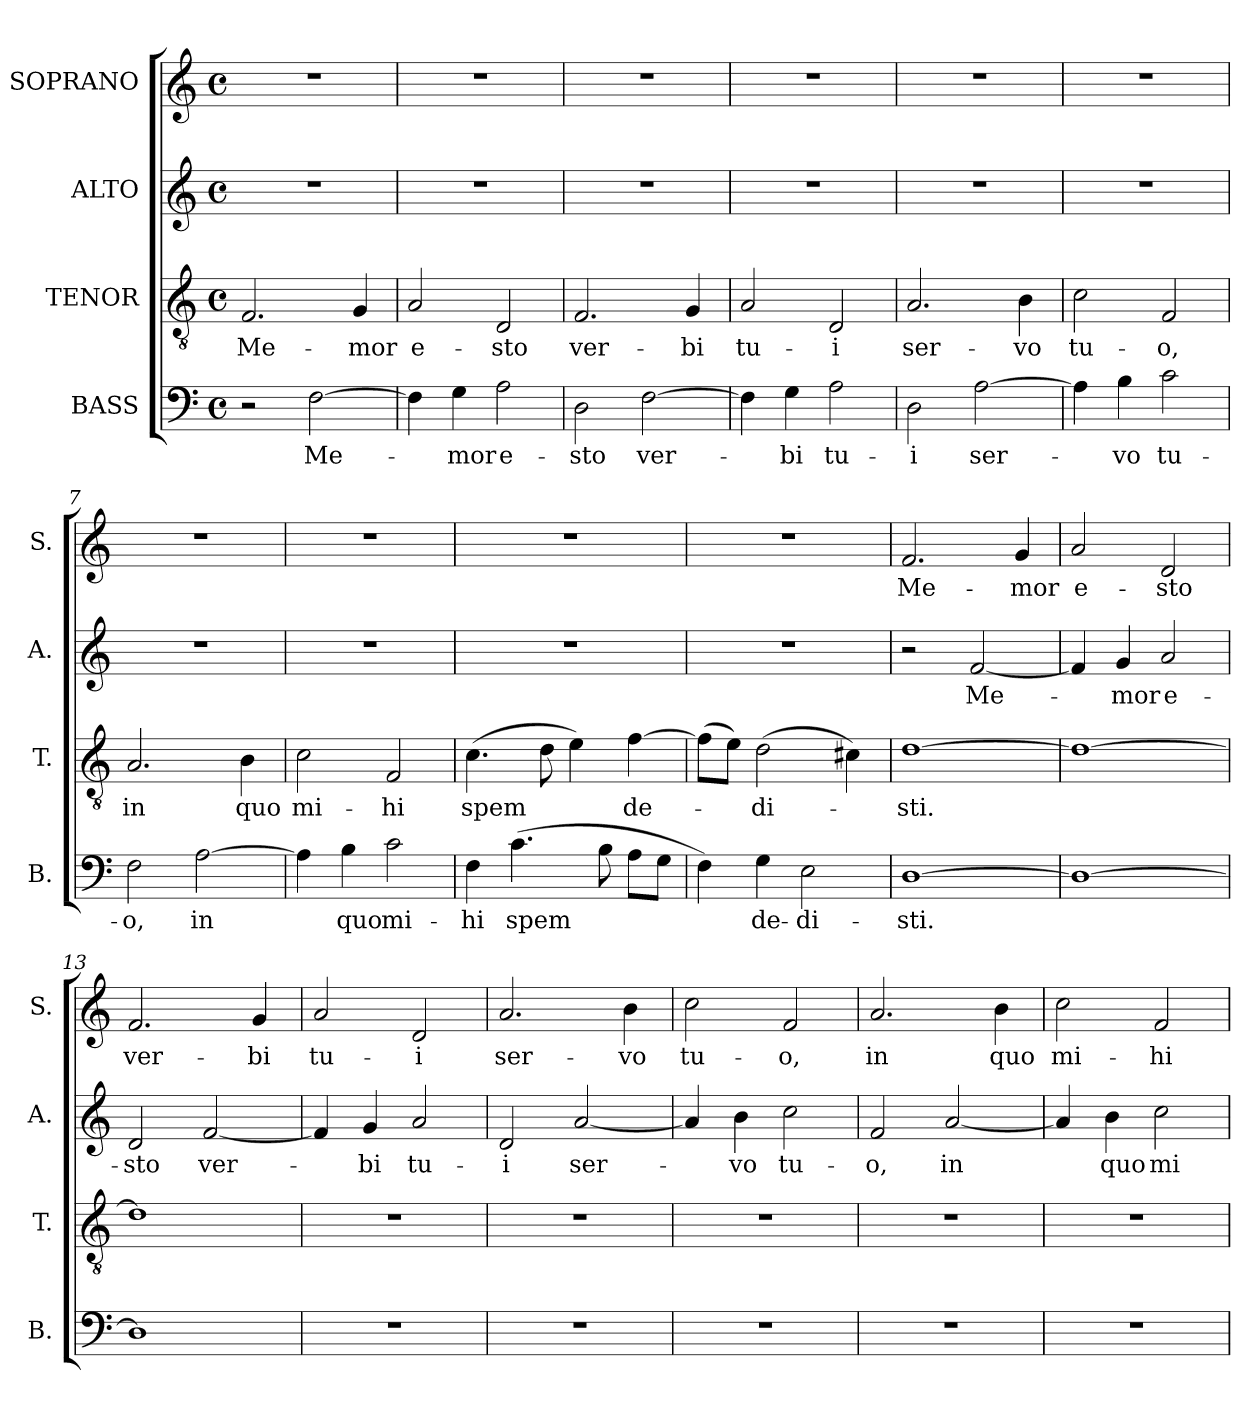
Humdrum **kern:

**kern	**text	**kern	**text	**kern	**text	**kern	**text
*part4	*part4	*part3	*part3	*part2	*part2	*part1	*part1
*staff4	*staff4	*staff3	*staff3	*staff2	*staff2	*staff1	*staff1
*I"BASS	*	*I"TENOR	*	*I"ALTO	*	*I"SOPRANO	*
*I'B.	*	*I'T.	*	*I'A.	*	*I'S.	*
*clefF4	*	*clefGv2	*	*clefG2	*	*clefG2	*
*	*	*ITrd7c12	*	*	*	*	*
*k[]	*	*k[]	*	*k[]	*	*k[]	*
*C:	*	*C:	*	*C:	*	*C:	*
*M4/4	*	*M4/4	*	*M4/4	*	*M4/4	*
*met(c)	*	*met(c)	*	*met(c)	*	*met(c)	*
*MM112	*	*MM112	*	*MM112	*	*MM112	*
=1	=1	=1	=1	=1	=1	=1	=1
!	!	!	!LO:LY:b	!	!	!	!
2r	.	2.FF/	Me-	1r	.	1r	.
!	!LO:LY:b	!	!	!	!	!	!
[2F\	Me-	.	.	.	.	.	.
!	!	!	!LO:LY:b	!	!	!	!
.	.	4GG/	-mor	.	.	.	.
=2	=2	=2	=2	=2	=2	=2	=2
!	!	!	!LO:LY:b	!	!	!	!
4F\]	.	2AA/	e-	1r	.	1r	.
!	!LO:LY:b	!	!	!	!	!	!
4G\	-mor	.	.	.	.	.	.
!	!LO:LY:b	!	!LO:LY:b	!	!	!	!
2A\	e-	2DD/	-sto	.	.	.	.
=3	=3	=3	=3	=3	=3	=3	=3
!	!LO:LY:b	!	!LO:LY:b	!	!	!	!
2D\	-sto	2.FF/	ver-	1r	.	1r	.
!	!LO:LY:b	!	!	!	!	!	!
[2F\	ver-	.	.	.	.	.	.
!	!	!	!LO:LY:b	!	!	!	!
.	.	4GG/	-bi	.	.	.	.
=4	=4	=4	=4	=4	=4	=4	=4
!	!	!	!LO:LY:b	!	!	!	!
4F\]	.	2AA/	tu-	1r	.	1r	.
!	!LO:LY:b	!	!	!	!	!	!
4G\	-bi	.	.	.	.	.	.
!	!LO:LY:b	!	!LO:LY:b	!	!	!	!
2A\	tu-	2DD/	-i	.	.	.	.
=5	=5	=5	=5	=5	=5	=5	=5
!	!LO:LY:b	!	!LO:LY:b	!	!	!	!
2D\	-i	2.AA/	ser-	1r	.	1r	.
!	!LO:LY:b	!	!	!	!	!	!
[2A\	ser-	.	.	.	.	.	.
!	!	!	!LO:LY:b	!	!	!	!
.	.	4BB\	-vo	.	.	.	.
=6	=6	=6	=6	=6	=6	=6	=6
!	!	!	!LO:LY:b	!	!	!	!
4A\]	.	2C\	tu-	1r	.	1r	.
!	!LO:LY:b	!	!	!	!	!	!
4B\	-vo	.	.	.	.	.	.
!	!LO:LY:b	!	!LO:LY:b	!	!	!	!
2c\	tu-	2FF/	-o,	.	.	.	.
=7	=7	=7	=7	=7	=7	=7	=7
!	!LO:LY:b	!	!LO:LY:b	!	!	!	!
2F\	-o,	2.AA/	in	1r	.	1r	.
!	!LO:LY:b	!	!	!	!	!	!
[2A\	in	.	.	.	.	.	.
!	!	!	!LO:LY:b	!	!	!	!
.	.	4BB\	quo	.	.	.	.
=8	=8	=8	=8	=8	=8	=8	=8
!	!	!	!LO:LY:b	!	!	!	!
4A\]	.	2C\	mi-	1r	.	1r	.
!	!LO:LY:b	!	!	!	!	!	!
4B\	quo	.	.	.	.	.	.
!	!LO:LY:b	!	!LO:LY:b	!	!	!	!
2c\	mi-	2FF/	-hi	.	.	.	.
=9	=9	=9	=9	=9	=9	=9	=9
!	!LO:LY:b	!	!LO:LY:b	!	!	!	!
4F\	-hi	(>4.C\	spem	1r	.	1r	.
!	!LO:LY:b	!	!	!	!	!	!
(>4.c\	spem	.	.	.	.	.	.
.	.	8D\	.	.	.	.	.
.	.	4E\)	.	.	.	.	.
8B\	.	.	.	.	.	.	.
!	!	!	!LO:LY:b	!	!	!	!
8A\L	.	[4F\	de-	.	.	.	.
8G\J	.	.	.	.	.	.	.
=10	=10	=10	=10	=10	=10	=10	=10
4F\)	.	(>8F\L]	.	1r	.	1r	.
.	.	8E\J)	.	.	.	.	.
!	!LO:LY:b	!	!LO:LY:b	!	!	!	!
4G\	de-	(>2D\	-di-	.	.	.	.
!	!LO:LY:b	!	!	!	!	!	!
2E\	-di-	.	.	.	.	.	.
.	.	4C#X\)	.	.	.	.	.
!!LO:LB:g=z
=11	=11	=11	=11	=11	=11	=11	=11
!	!LO:LY:b	!	!LO:LY:b	!	!	!	!LO:LY:b
[1D	-sti.	[1D	-sti.	2r	.	2.f/	Me-
!	!	!	!	!	!LO:LY:b	!	!
.	.	.	.	[2f/	Me-	.	.
!	!	!	!	!	!	!	!LO:LY:b
.	.	.	.	.	.	4g/	-mor
=12	=12	=12	=12	=12	=12	=12	=12
!	!	!	!	!	!	!	!LO:LY:b
1D_	.	1D_	.	4f/]	.	2a/	e-
!	!	!	!	!	!LO:LY:b	!	!
.	.	.	.	4g/	-mor	.	.
!	!	!	!	!	!LO:LY:b	!	!LO:LY:b
.	.	.	.	2a/	e-	2d/	-sto
=13	=13	=13	=13	=13	=13	=13	=13
!	!	!	!	!	!LO:LY:b	!	!LO:LY:b
1D]	.	1D]	.	2d/	-sto	2.f/	ver-
!	!	!	!	!	!LO:LY:b	!	!
.	.	.	.	[2f/	ver-	.	.
!	!	!	!	!	!	!	!LO:LY:b
.	.	.	.	.	.	4g/	-bi
=14	=14	=14	=14	=14	=14	=14	=14
!	!	!	!	!	!	!	!LO:LY:b
1r	.	1r	.	4f/]	.	2a/	tu-
!	!	!	!	!	!LO:LY:b	!	!
.	.	.	.	4g/	-bi	.	.
!	!	!	!	!	!LO:LY:b	!	!LO:LY:b
.	.	.	.	2a/	tu-	2d/	-i
=15	=15	=15	=15	=15	=15	=15	=15
!	!	!	!	!	!LO:LY:b	!	!LO:LY:b
1r	.	1r	.	2d/	-i	2.a/	ser-
!	!	!	!	!	!LO:LY:b	!	!
.	.	.	.	[2a/	ser-	.	.
!	!	!	!	!	!	!	!LO:LY:b
.	.	.	.	.	.	4b\	-vo
=16	=16	=16	=16	=16	=16	=16	=16
!	!	!	!	!	!	!	!LO:LY:b
1r	.	1r	.	4a/]	.	2cc\	tu-
!	!	!	!	!	!LO:LY:b	!	!
.	.	.	.	4b\	-vo	.	.
!	!	!	!	!	!LO:LY:b	!	!LO:LY:b
.	.	.	.	2cc\	tu-	2f/	-o,
=17	=17	=17	=17	=17	=17	=17	=17
!	!	!	!	!	!LO:LY:b	!	!LO:LY:b
1r	.	1r	.	2f/	-o,	2.a/	in
!	!	!	!	!	!LO:LY:b	!	!
.	.	.	.	[2a/	in	.	.
!	!	!	!	!	!	!	!LO:LY:b
.	.	.	.	.	.	4b\	quo
=18	=18	=18	=18	=18	=18	=18	=18
!	!	!	!	!	!	!	!LO:LY:b
1r	.	1r	.	4a/]	.	2cc\	mi-
!	!	!	!	!	!LO:LY:b	!	!
.	.	.	.	4b\	quo	.	.
!	!	!	!	!	!LO:LY:b	!	!LO:LY:b
.	.	.	.	2cc\	mi-	2f/	-hi
=	=	=	=	=	=	=	=
*-	*-	*-	*-	*-	*-	*-	*-
